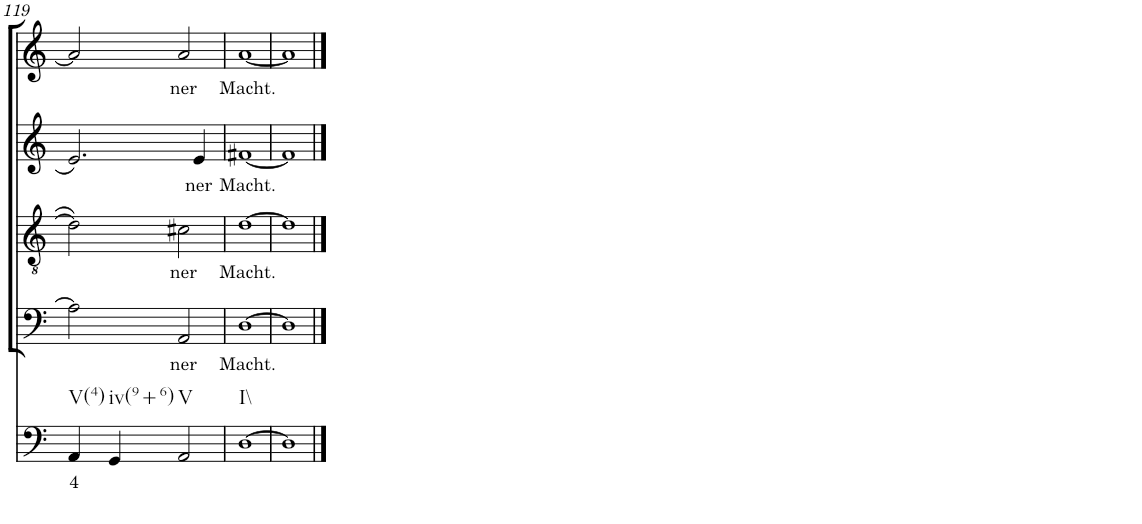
**kern	**text	**kern	**text	**kern	**text	**kern	**text	**kern	**text
*part5	*part5	*part4	*part4	*part3	*part3	*part2	*part2	*part1	*part1
*staff5	*staff5	*staff4	*staff4	*staff3	*staff3	*staff2	*staff2	*staff1	*staff1
*I"Continuo	*	*I"Bass	*	*I"Tenor	*	*I"Soprano II	*	*I"Soprano I	*
!!LO:PB:g=z
*clefF4	*	*clefF4	*	*clefGv2	*	*clefG2	*	*clefG2	*
*k[]	*	*k[]	*	*k[]	*	*k[]	*	*k[]	*
*M4/4	*	*M4/4	*	*M4/4	*	*M4/4	*	*M4/4	*
=119	=119	=119	=119	=119	=119	=119	=119	=119	=119
!LO:TX:b:t=V(4)	!	!	!	!	!	!	!	!	!
!	!LO:LY:b	!	!	!	!	!	!	!	!
4AA/	4	2A\]	.	2d\]	.	2.e/	.	2a/]	.
!LO:TX:b:t=iv(9+6)	!	!	!	!	!	!	!	!	!
4GG/	.	.	.	.	.	.	.	.	.
!LO:TX:b:t=V	!	!	!	!	!	!	!	!	!
!	!	!	!LO:LY:b	!	!LO:LY:b	!	!	!	!LO:LY:b
2AA/	.	2AA/	ner	2c#X\	ner	.	.	2a/	ner
!	!	!	!	!	!	!	!LO:LY:b	!	!
.	.	.	.	.	.	4e/	ner	.	.
=120	=120	=120	=120	=120	=120	=120	=120	=120	=120
!LO:TX:b:t=I\\	!	!	!	!	!	!	!	!	!
!	!	!	!LO:LY:b	!	!LO:LY:b	!	!LO:LY:b	!	!LO:LY:b
[1D	.	[1D	Macht.	[1d	Macht.	[1f#X	Macht.	[1a	Macht.
=121	=121	=121	=121	=121	=121	=121	=121	=121	=121
1D]	.	1D]	.	1d]	.	1f#]	.	1a]	.
==	==	==	==	==	==	==	==	==	==
*-	*-	*-	*-	*-	*-	*-	*-	*-	*-
